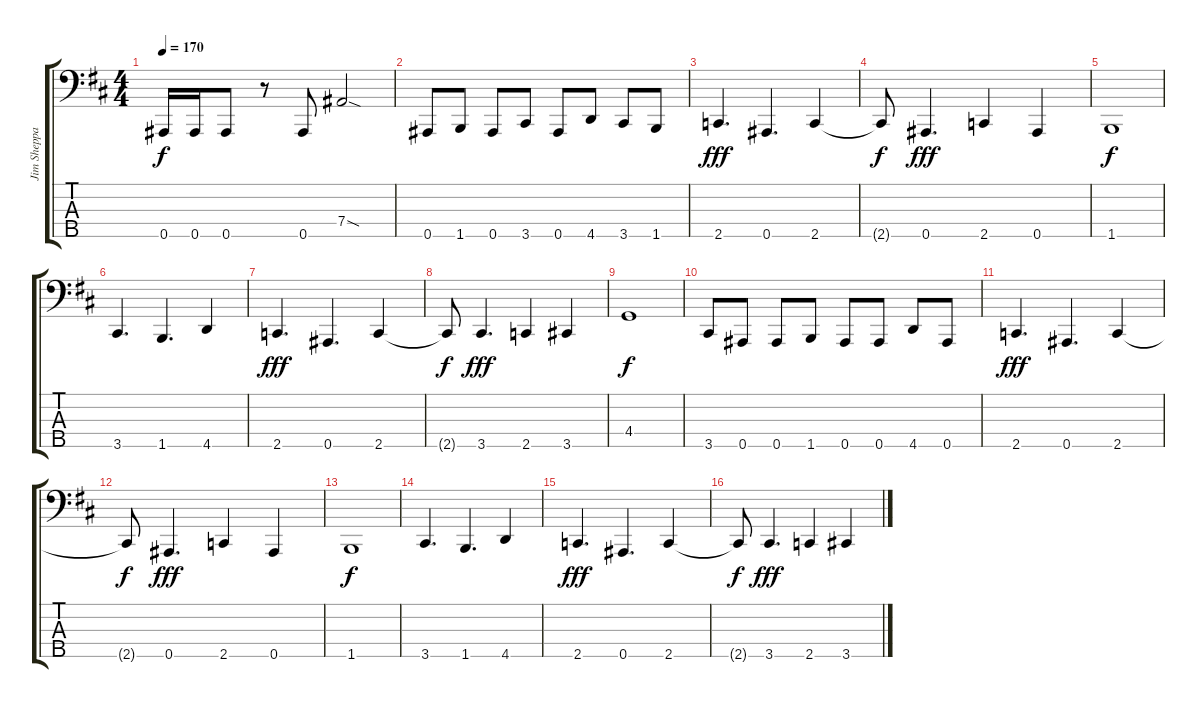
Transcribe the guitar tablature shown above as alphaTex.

\track ("Jim Sheppard" "Jim Sheppa") {instrument electricbasspick}
\staff {score tabs}
\tuning (Gb2 Db2 Ab1 Eb1 Bb0) {hide}
\ts (4 4)
\tempo 170
\clef f4
\ks d
0.5.16{dy f} 0.5.16 0.5.8 r.8 0.5.8 7.4{sod}.2 |
0.5.8 1.5.8 0.5.8 3.5.8 0.5.8 4.5.8 3.5.8 1.5.8 |
2.5.4{d dy fff} 0.5.4{d} 2.5.4 |
2.5{t}.8{dy f} 0.5.4{d dy fff} 2.5.4 0.5.4 |
1.5.1{dy f} |
3.5.4{d} 1.5.4{d} 4.5.4 |
2.5.4{d dy fff} 0.5.4{d} 2.5.4 |
2.5{t}.8{dy f} 3.5.4{d dy fff} 2.5.4 3.5.4 |
4.4.1{dy f} |
3.5.8 0.5.8 0.5.8 1.5.8 0.5.8 0.5.8 4.5.8 0.5.8 |
2.5.4{d dy fff} 0.5.4{d} 2.5.4 |
2.5{t}.8{dy f} 0.5.4{d dy fff} 2.5.4 0.5.4 |
1.5.1{dy f} |
3.5.4{d} 1.5.4{d} 4.5.4 |
2.5.4{d dy fff} 0.5.4{d} 2.5.4 |
2.5{t}.8{dy f} 3.5.4{d dy fff} 2.5.4 3.5.4
